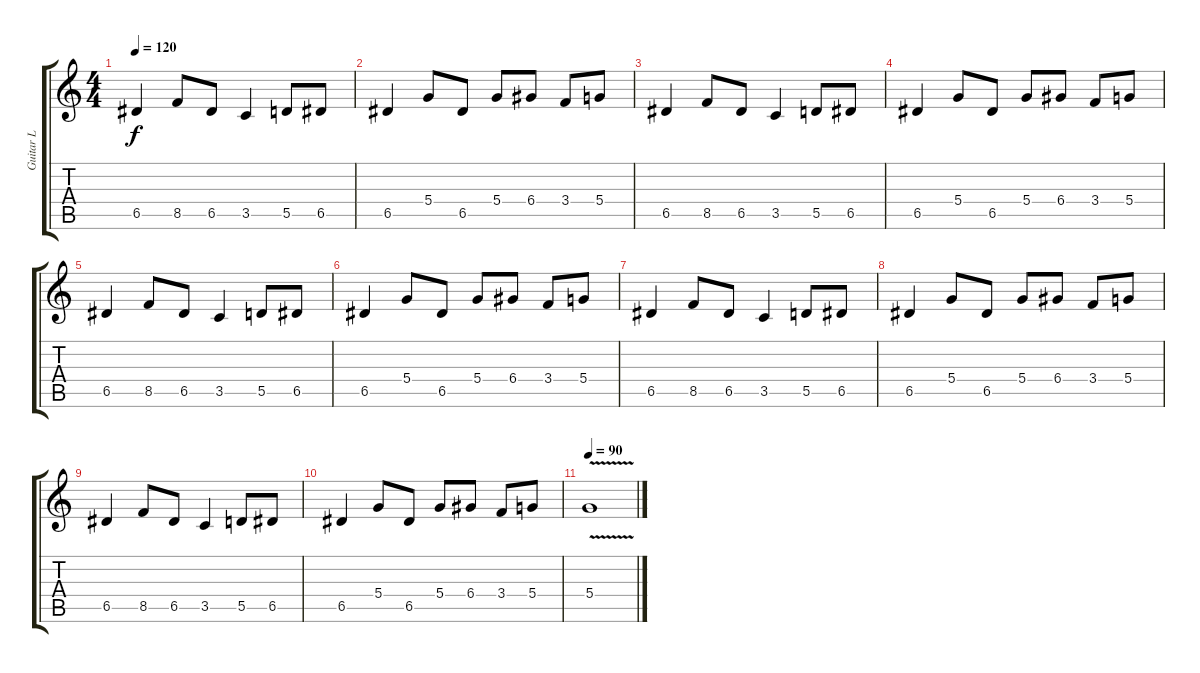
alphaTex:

\track ("Guitar L" "Guitar L") {instrument distortionguitar}
\staff {score tabs}
\tuning (E4 B3 G3 D3 A2 E2) {hide}
\ts (4 4)
\tempo 120
\clef g2
\ks c
6.5.4{dy f} 8.5.8 6.5.8 3.5.4 5.5.8 6.5.8 |
6.5.4 5.4.8 6.5.8 5.4.8 6.4.8 3.4.8 5.4.8 |
6.5.4 8.5.8 6.5.8 3.5.4 5.5.8 6.5.8 |
6.5.4 5.4.8 6.5.8 5.4.8 6.4.8 3.4.8 5.4.8 |
6.5.4 8.5.8 6.5.8 3.5.4 5.5.8 6.5.8 |
6.5.4 5.4.8 6.5.8 5.4.8 6.4.8 3.4.8 5.4.8 |
6.5.4 8.5.8 6.5.8 3.5.4 5.5.8 6.5.8 |
6.5.4 5.4.8 6.5.8 5.4.8 6.4.8 3.4.8 5.4.8 |
6.5.4 8.5.8 6.5.8 3.5.4 5.5.8 6.5.8 |
6.5.4 5.4.8 6.5.8 5.4.8 6.4.8 3.4.8 5.4.8 |
\tempo 110
\tempo 90
5.4{v}.1
